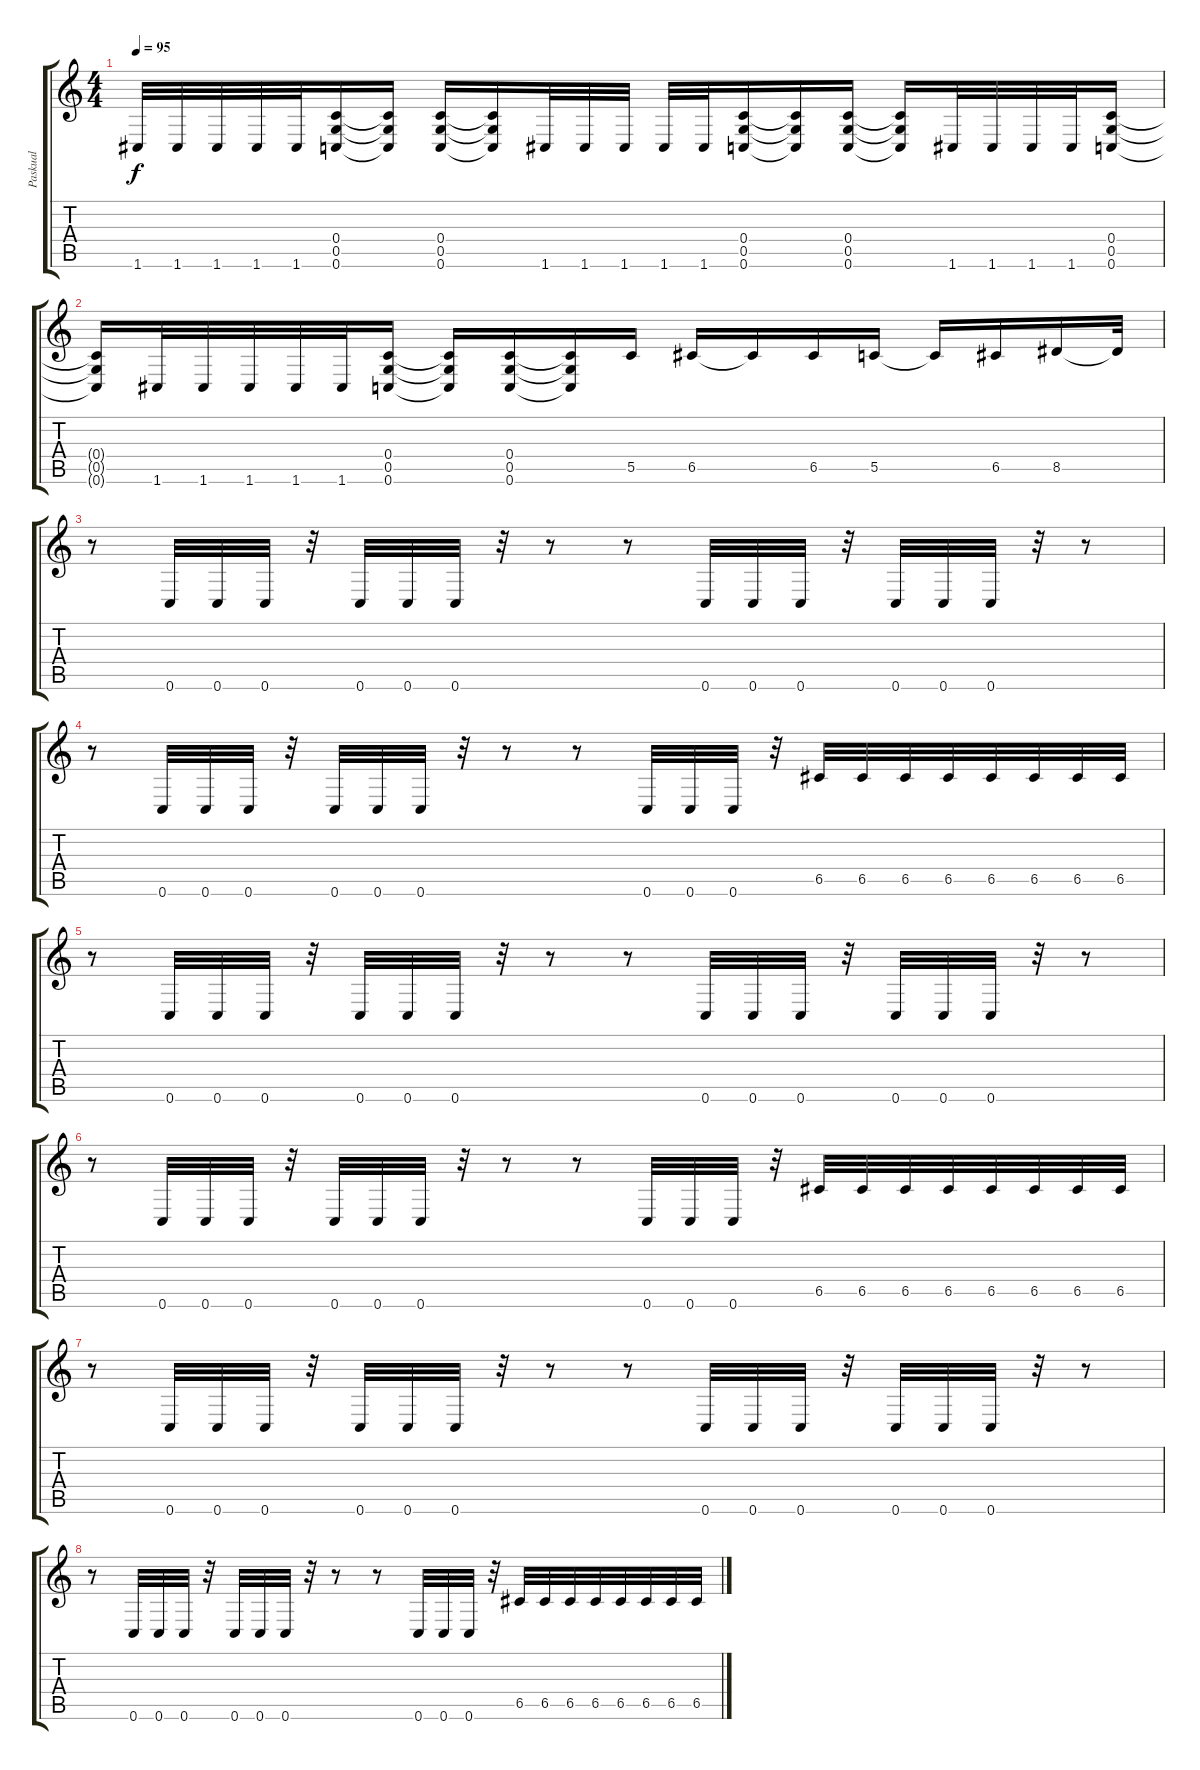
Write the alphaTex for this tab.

\track ("Paskual" "Paskual") {instrument distortionguitar}
\staff {score tabs}
\tuning (D4 A3 F3 C3 G2 C2) {hide}
\ts (4 4)
\tempo 95
\clef g2
\ks c
1.6.32{dy f} 1.6.32 1.6.32 1.6.32 1.6.32 (0.4 0.5 0.6).16 (0.4{t} 0.5{t} 0.6{t}).16 (0.4 0.5 0.6).16 (0.4{t} 0.5{t} 0.6{t}).16 1.6.32 1.6.32 1.6.32 1.6.32 1.6.32 (0.4 0.5 0.6).16 (0.4{t} 0.5{t} 0.6{t}).16 (0.4 0.5 0.6).16 (0.4{t} 0.5{t} 0.6{t}).16 1.6.32 1.6.32 1.6.32 1.6.32 (0.4 0.5 0.6).16 |
(0.4{t} 0.5{t} 0.6{t}).16 1.6.32 1.6.32 1.6.32 1.6.32 1.6.32 (0.4 0.5 0.6).16 (0.4{t} 0.5{t} 0.6{t}).16 (0.4 0.5 0.6).16 (0.4{t} 0.5{t} 0.6{t}).16 5.5.16 6.5.16 6.5{t}.16 6.5.16 5.5.16 5.5{t}.16 6.5.16 8.5.16 8.5{t}.32 |
r.8 0.6.32 0.6.32 0.6.32 r.32 0.6.32 0.6.32 0.6.32 r.32 r.8 r.8 0.6.32 0.6.32 0.6.32 r.32 0.6.32 0.6.32 0.6.32 r.32 r.8 |
r.8 0.6.32 0.6.32 0.6.32 r.32 0.6.32 0.6.32 0.6.32 r.32 r.8 r.8 0.6.32 0.6.32 0.6.32 r.32 6.5.32 6.5.32 6.5.32 6.5.32 6.5.32 6.5.32 6.5.32 6.5.32 |
r.8 0.6.32 0.6.32 0.6.32 r.32 0.6.32 0.6.32 0.6.32 r.32 r.8 r.8 0.6.32 0.6.32 0.6.32 r.32 0.6.32 0.6.32 0.6.32 r.32 r.8 |
r.8 0.6.32 0.6.32 0.6.32 r.32 0.6.32 0.6.32 0.6.32 r.32 r.8 r.8 0.6.32 0.6.32 0.6.32 r.32 6.5.32 6.5.32 6.5.32 6.5.32 6.5.32 6.5.32 6.5.32 6.5.32 |
r.8 0.6.32 0.6.32 0.6.32 r.32 0.6.32 0.6.32 0.6.32 r.32 r.8 r.8 0.6.32 0.6.32 0.6.32 r.32 0.6.32 0.6.32 0.6.32 r.32 r.8 |
r.8 0.6.32 0.6.32 0.6.32 r.32 0.6.32 0.6.32 0.6.32 r.32 r.8 r.8 0.6.32 0.6.32 0.6.32 r.32 6.5.32 6.5.32 6.5.32 6.5.32 6.5.32 6.5.32 6.5.32 6.5.32
